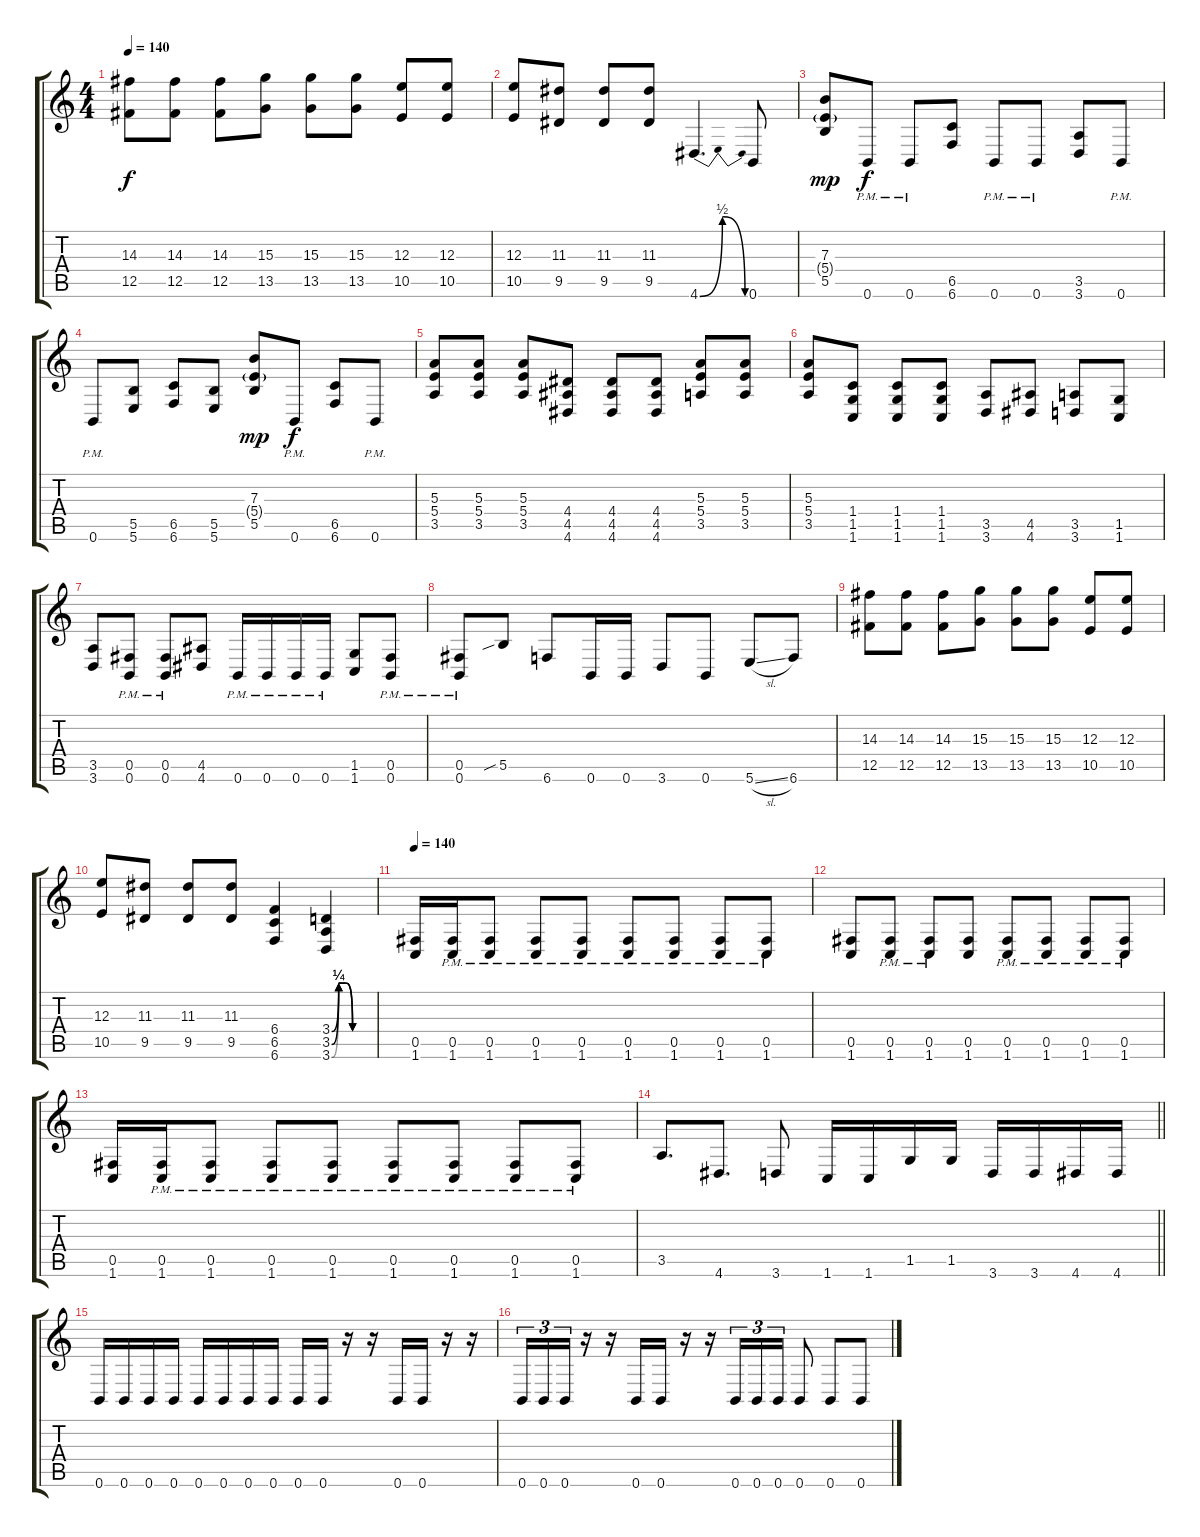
\track (" " " ") {instrument distortionguitar}
\staff {score tabs}
\tuning (Db4 Ab3 E3 B2 Gb2 B1) {hide}
\ts (4 4)
\tempo 140
\clef g2
\ks c
(14.3 12.5).8{dy f} (14.3 12.5).8 (14.3 12.5).8 (15.3 13.5).8 (15.3 13.5).8 (15.3 13.5).8 (12.3 10.5).8 (12.3 10.5).8 |
(12.3 10.5).8 (11.3 9.5).8 (11.3 9.5).8 (11.3 9.5).8 4.6{be (bendrelease 0 0 30 2 30 2 60 0)}.4{d} 0.6.8 |
(7.3 5.4{g} 5.5).8{dy mp} 0.6{pm}.8{dy f} 0.6{pm}.8 (6.5 6.6).8 0.6{pm}.8 0.6{pm}.8 (3.5 3.6).8 0.6{pm}.8 |
0.6{pm}.8 (5.5 5.6).8 (6.5 6.6).8 (5.5 5.6).8 (7.3 5.4{g} 5.5).8{dy mp} 0.6{pm}.8{dy f} (6.5 6.6).8 0.6{pm}.8 |
(5.3 5.4 3.5).8 (5.3 5.4 3.5).8 (5.3 5.4 3.5).8 (4.4 4.5 4.6).8 (4.4 4.5 4.6).8 (4.4 4.5 4.6).8 (5.3 5.4 3.5).8 (5.3 5.4 3.5).8 |
(5.3 5.4 3.5).8 (1.4 1.5 1.6).8 (1.4 1.5 1.6).8 (1.4 1.5 1.6).8 (3.5 3.6).8 (4.5 4.6).8 (3.5 3.6).8 (1.5 1.6).8 |
(3.5 3.6).8 (0.5{pm} 0.6{pm}).8 (0.5{pm} 0.6{pm}).8 (4.5 4.6).8 0.6{pm}.16 0.6{pm}.16 0.6{pm}.16 0.6{pm}.16 (1.5 1.6).8 (0.5{pm} 0.6{pm}).8 |
(0.5{pm} 0.6{pm}).8 5.5{sib}.8 6.6.8 0.6.16 0.6.16 3.6.8 0.6.8 5.6{sl}.8 6.6.8 |
(14.3 12.5).8 (14.3 12.5).8 (14.3 12.5).8 (15.3 13.5).8 (15.3 13.5).8 (15.3 13.5).8 (12.3 10.5).8 (12.3 10.5).8 |
(12.3 10.5).8 (11.3 9.5).8 (11.3 9.5).8 (11.3 9.5).8 (6.4 6.5 6.6).4 (3.4{be (custom 0 0 10 1 20 1 30 0 60 0)} 3.5{be (custom 0 0 10 1 20 1 30 0 60 0)} 3.6{be (custom 0 0 10 1 20 1 30 0 60 0)}).4 |
\tempo 140
(0.5 1.6).16 (0.5{pm} 1.6{pm}).16 (0.5{pm} 1.6{pm}).8 (0.5{pm} 1.6{pm}).8 (0.5{pm} 1.6{pm}).8 (0.5{pm} 1.6{pm}).8 (0.5{pm} 1.6{pm}).8 (0.5{pm} 1.6{pm}).8 (0.5{pm} 1.6{pm}).8 |
(0.5 1.6).8 (0.5{pm} 1.6{pm}).8 (0.5{pm} 1.6{pm}).8 (0.5 1.6).8 (0.5{pm} 1.6{pm}).8 (0.5{pm} 1.6{pm}).8 (0.5{pm} 1.6{pm}).8 (0.5{pm} 1.6{pm}).8 |
(0.5 1.6).16 (0.5{pm} 1.6{pm}).16 (0.5{pm} 1.6{pm}).8 (0.5{pm} 1.6{pm}).8 (0.5{pm} 1.6{pm}).8 (0.5{pm} 1.6{pm}).8 (0.5{pm} 1.6{pm}).8 (0.5{pm} 1.6{pm}).8 (0.5{pm} 1.6{pm}).8 |
\barLineRight lightlight
3.5.8{d} 4.6.8{d} 3.6.8 1.6.16 1.6.16 1.5.16 1.5.16 3.6.16 3.6.16 4.6.16 4.6.16 |
0.6.16 0.6.16 0.6.16 0.6.16 0.6.16 0.6.16 0.6.16 0.6.16 0.6.16 0.6.16 r.16 r.16 0.6.16 0.6.16 r.16 r.16 |
0.6.16{tu (3 2)} 0.6.16{tu (3 2)} 0.6.16{tu (3 2)} r.16 r.16 0.6.16 0.6.16 r.16 r.16 0.6.16{tu (3 2)} 0.6.16{tu (3 2)} 0.6.16{tu (3 2)} 0.6.8 0.6.8 0.6.8
